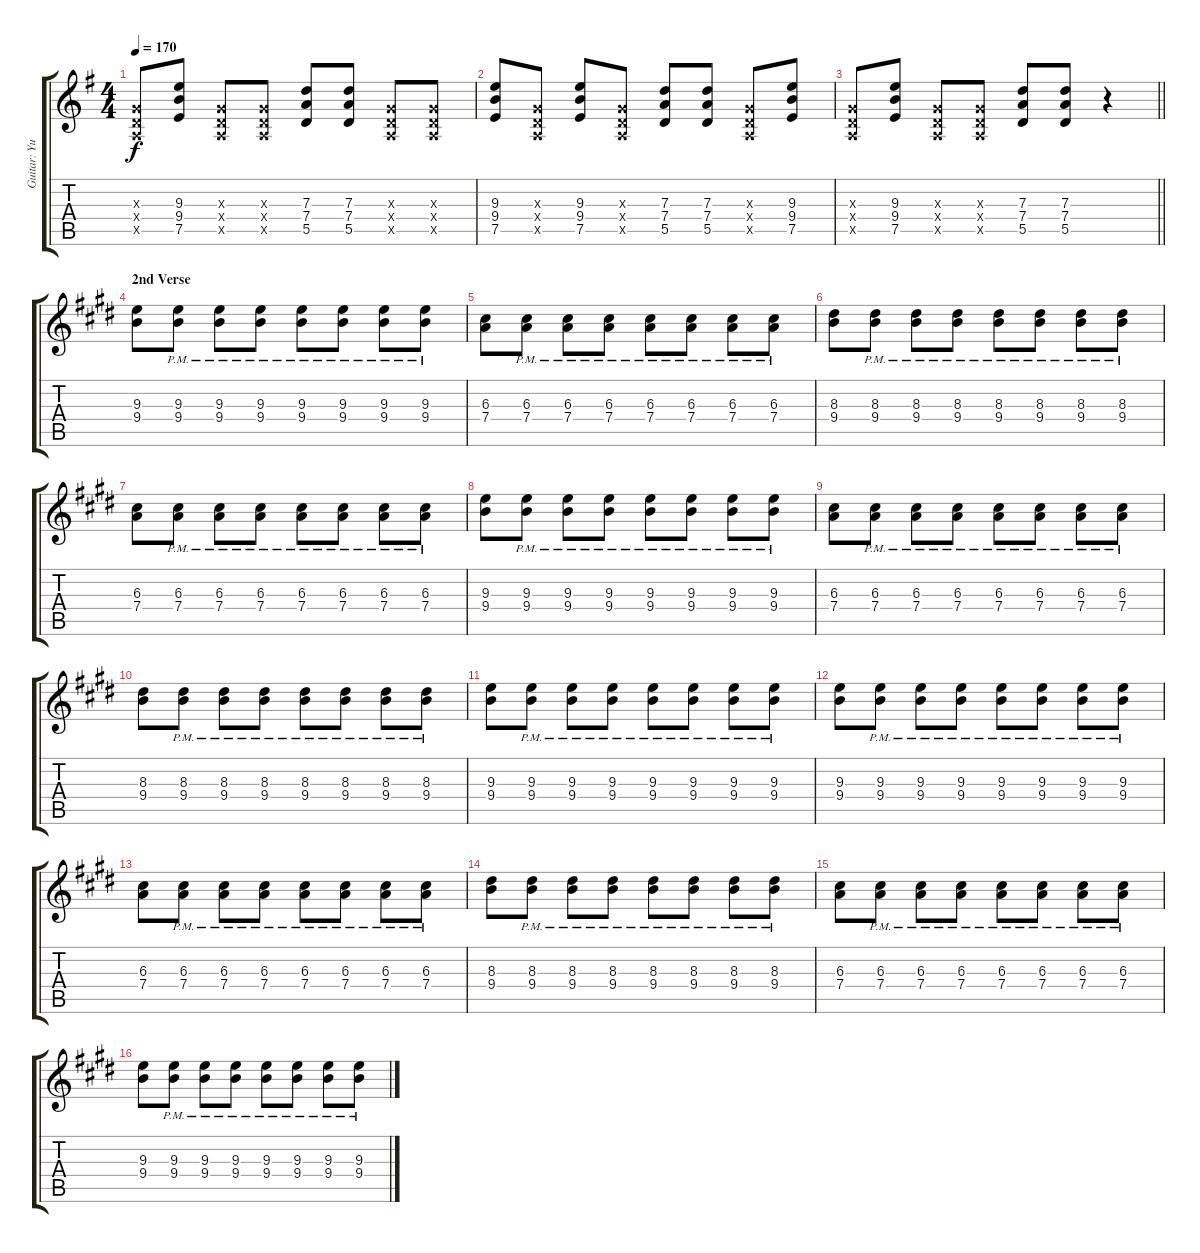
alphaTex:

\track ("Guitar: Yui Hirasawa" "Guitar: Yu") {instrument overdrivenguitar}
\staff {score tabs}
\tuning (E4 B3 G3 D3 A2 E2) {hide}
\ts (4 4)
\tempo 170
\clef g2
\ks eminor
(0.3{x} 0.4{x} 0.5{x}).8{dy f} (9.3 9.4 7.5).8 (0.3{x} 0.4{x} 0.5{x}).8 (0.3{x} 0.4{x} 0.5{x}).8 (7.3 7.4 5.5).8 (7.3 7.4 5.5).8 (0.3{x} 0.4{x} 0.5{x}).8 (0.3{x} 0.4{x} 0.5{x}).8 |
(9.3 9.4 7.5).8 (0.3{x} 0.4{x} 0.5{x}).8 (9.3 9.4 7.5).8 (0.3{x} 0.4{x} 0.5{x}).8 (7.3 7.4 5.5).8 (7.3 7.4 5.5).8 (0.3{x} 0.4{x} 0.5{x}).8 (9.3 9.4 7.5).8 |
\barLineRight lightlight
(0.3{x} 0.4{x} 0.5{x}).8 (9.3 9.4 7.5).8 (0.3{x} 0.4{x} 0.5{x}).8 (0.3{x} 0.4{x} 0.5{x}).8 (7.3 7.4 5.5).8 (7.3 7.4 5.5).8 r.4 |
\section ("" "2nd Verse")
\ks e
(9.3 9.4).8 (9.3{pm} 9.4{pm}).8 (9.3{pm} 9.4{pm}).8 (9.3{pm} 9.4{pm}).8 (9.3{pm} 9.4{pm}).8 (9.3{pm} 9.4{pm}).8 (9.3{pm} 9.4{pm}).8 (9.3{pm} 9.4{pm}).8 |
(6.3 7.4).8 (6.3{pm} 7.4{pm}).8 (6.3{pm} 7.4{pm}).8 (6.3{pm} 7.4{pm}).8 (6.3{pm} 7.4{pm}).8 (6.3{pm} 7.4{pm}).8 (6.3{pm} 7.4{pm}).8 (6.3{pm} 7.4{pm}).8 |
(8.3 9.4).8 (8.3{pm} 9.4{pm}).8 (8.3{pm} 9.4{pm}).8 (8.3{pm} 9.4{pm}).8 (8.3{pm} 9.4{pm}).8 (8.3{pm} 9.4{pm}).8 (8.3{pm} 9.4{pm}).8 (8.3{pm} 9.4{pm}).8 |
(6.3 7.4).8 (6.3{pm} 7.4{pm}).8 (6.3{pm} 7.4{pm}).8 (6.3{pm} 7.4{pm}).8 (6.3{pm} 7.4{pm}).8 (6.3{pm} 7.4{pm}).8 (6.3{pm} 7.4{pm}).8 (6.3{pm} 7.4{pm}).8 |
(9.3 9.4).8 (9.3{pm} 9.4{pm}).8 (9.3{pm} 9.4{pm}).8 (9.3{pm} 9.4{pm}).8 (9.3{pm} 9.4{pm}).8 (9.3{pm} 9.4{pm}).8 (9.3{pm} 9.4{pm}).8 (9.3{pm} 9.4{pm}).8 |
(6.3 7.4).8 (6.3{pm} 7.4{pm}).8 (6.3{pm} 7.4{pm}).8 (6.3{pm} 7.4{pm}).8 (6.3{pm} 7.4{pm}).8 (6.3{pm} 7.4{pm}).8 (6.3{pm} 7.4{pm}).8 (6.3{pm} 7.4{pm}).8 |
(8.3 9.4).8 (8.3{pm} 9.4{pm}).8 (8.3{pm} 9.4{pm}).8 (8.3{pm} 9.4{pm}).8 (8.3{pm} 9.4{pm}).8 (8.3{pm} 9.4{pm}).8 (8.3{pm} 9.4{pm}).8 (8.3{pm} 9.4{pm}).8 |
(9.3 9.4).8 (9.3{pm} 9.4{pm}).8 (9.3{pm} 9.4{pm}).8 (9.3{pm} 9.4{pm}).8 (9.3{pm} 9.4{pm}).8 (9.3{pm} 9.4{pm}).8 (9.3{pm} 9.4{pm}).8 (9.3{pm} 9.4{pm}).8 |
(9.3 9.4).8 (9.3{pm} 9.4{pm}).8 (9.3{pm} 9.4{pm}).8 (9.3{pm} 9.4{pm}).8 (9.3{pm} 9.4{pm}).8 (9.3{pm} 9.4{pm}).8 (9.3{pm} 9.4{pm}).8 (9.3{pm} 9.4{pm}).8 |
(6.3 7.4).8 (6.3{pm} 7.4{pm}).8 (6.3{pm} 7.4{pm}).8 (6.3{pm} 7.4{pm}).8 (6.3{pm} 7.4{pm}).8 (6.3{pm} 7.4{pm}).8 (6.3{pm} 7.4{pm}).8 (6.3{pm} 7.4{pm}).8 |
(8.3 9.4).8 (8.3{pm} 9.4{pm}).8 (8.3{pm} 9.4{pm}).8 (8.3{pm} 9.4{pm}).8 (8.3{pm} 9.4{pm}).8 (8.3{pm} 9.4{pm}).8 (8.3{pm} 9.4{pm}).8 (8.3{pm} 9.4{pm}).8 |
(6.3 7.4).8 (6.3{pm} 7.4{pm}).8 (6.3{pm} 7.4{pm}).8 (6.3{pm} 7.4{pm}).8 (6.3{pm} 7.4{pm}).8 (6.3{pm} 7.4{pm}).8 (6.3{pm} 7.4{pm}).8 (6.3{pm} 7.4{pm}).8 |
(9.3 9.4).8 (9.3{pm} 9.4{pm}).8 (9.3{pm} 9.4{pm}).8 (9.3{pm} 9.4{pm}).8 (9.3{pm} 9.4{pm}).8 (9.3{pm} 9.4{pm}).8 (9.3{pm} 9.4{pm}).8 (9.3{pm} 9.4{pm}).8
